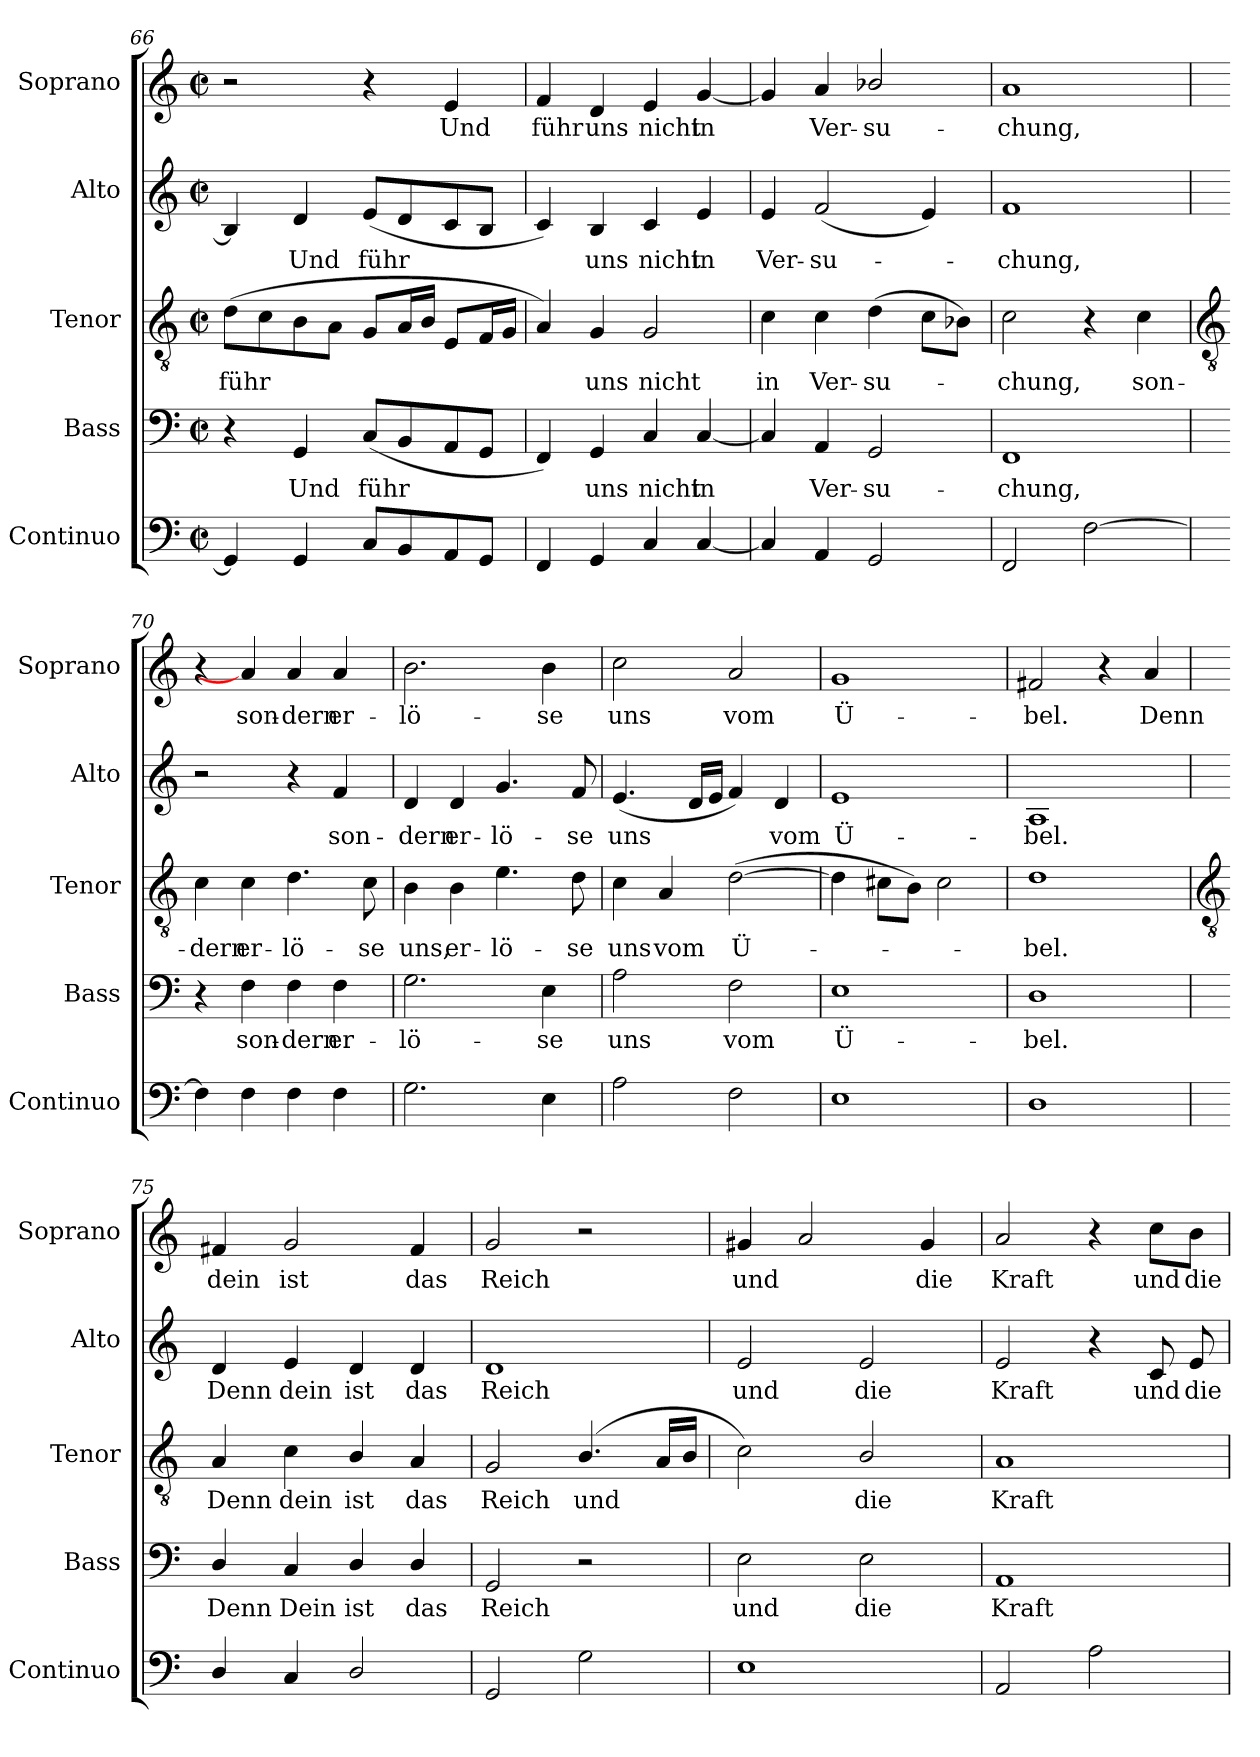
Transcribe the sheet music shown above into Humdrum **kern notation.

**kern	**kern	**text	**kern	**text	**kern	**text	**kern	**text
*part5	*part4	*part4	*part3	*part3	*part2	*part2	*part1	*part1
*staff5	*staff4	*staff4	*staff3	*staff3	*staff2	*staff2	*staff1	*staff1
*I"Continuo	*I"Bass	*	*I"Tenor	*	*I"Alto	*	*I"Soprano	*
*I'Continuo	*I'Bass	*	*I'Tenor	*	*I'Alto	*	*I'Soprano	*
*clefF4	*clefF4	*	*clefGv2	*	*clefG2	*	*clefG2	*
*k[]	*k[]	*	*k[]	*	*k[]	*	*k[]	*
*C:	*C:	*	*C:	*	*C:	*	*C:	*
*M2/2	*M2/2	*	*M2/2	*	*M2/2	*	*M2/2	*
*met(c|)	*met(c|)	*	*met(c|)	*	*met(c|)	*	*met(c|)	*
=66	=66	=66	=66	=66	=66	=66	=66	=66
!	!	!	!	!LO:LY:b	!	!	!	!
4GG]	4r	.	(>8dL	führ	4B]	.	2r	.
.	.	.	8c	.	.	.	.	.
!	!	!LO:LY:b	!	!	!	!LO:LY:b	!	!
4GG	4GG	Und	8B	.	4d	Und	.	.
.	.	.	8AJ	.	.	.	.	.
!	!	!LO:LY:b	!	!	!	!LO:LY:b	!	!
8CL	(<8CL	führ	8GL	.	(<8eL	führ	4r	.
8BB	8BB	.	16AL	.	8d	.	.	.
.	.	.	16BJJ	.	.	.	.	.
!	!	!	!	!	!	!	!	!LO:LY:b
8AA	8AA	.	8EL	.	8c	.	4e	Und
8GGJ	8GGJ	.	16FL	.	8BJ	.	.	.
.	.	.	16GJJ	.	.	.	.	.
=67	=67	=67	=67	=67	=67	=67	=67	=67
!	!	!	!	!	!	!	!	!LO:LY:b
4FF	4FF)	.	4A)	.	4c)	.	4f	führ
!	!	!LO:LY:b	!	!LO:LY:b	!	!LO:LY:b	!	!LO:LY:b
4GG	4GG	uns	4G	uns	4B	uns	4d	uns
!	!	!LO:LY:b	!	!LO:LY:b	!	!LO:LY:b	!	!LO:LY:b
4C	4C	nicht	2G	nicht	4c	nicht	4e	nicht
!	!	!LO:LY:b	!	!	!	!LO:LY:b	!	!LO:LY:b
[4C	[4C	in	.	.	4e	in	[4g	in
=68	=68	=68	=68	=68	=68	=68	=68	=68
!	!	!	!	!LO:LY:b	!	!LO:LY:b	!	!
4C]	4C]	.	4c	in	4e	Ver-	4g]	.
!	!	!LO:LY:b	!	!LO:LY:b	!	!LO:LY:b	!	!LO:LY:b
4AA	4AA	Ver-	4c	Ver-	(<2f	-su-	4a	Ver-
!	!	!LO:LY:b	!	!LO:LY:b	!	!	!	!LO:LY:b
2GG	2GG	-su-	(>4d	-su-	.	.	2b-X/	-su-
.	.	.	8cL	.	4e)	.	.	.
.	.	.	8B-XJ)	.	.	.	.	.
=69	=69	=69	=69	=69	=69	=69	=69	=69
!	!	!LO:LY:b	!	!LO:LY:b	!	!LO:LY:b	!	!LO:LY:b
2FF	1FF	-chung,	2c	chung,	1f	chung,	1a	-chung,
[2F	.	.	4r	.	.	.	.	.
!	!	!	!	!LO:LY:b	!	!	!	!
.	.	.	4c	son-	.	.	.	.
!!LO:LB:g=z
=70	=70	=70	=70	=70	=70	=70	=70	=70
*	*	*	*clefGv2	*	*	*	*	*
!	!	!	!	!LO:LY:b	!	!	!	!
4F]	4r	.	4c	-dern	2r	.	4r	.
!	!	!LO:LY:b	!	!LO:LY:b	!	!	!	!LO:LY:b
4F	4F	son-	4c	er-	.	.	4a]	son-
!	!	!LO:LY:b	!	!LO:LY:b	!	!	!	!LO:LY:b
4F	4F	-dern	4.d	-lö-	4r	.	4a	-dern
!	!	!LO:LY:b	!	!	!	!LO:LY:b	!	!LO:LY:b
4F	4F	er-	.	.	4f	son-	4a	er-
!	!	!	!	!LO:LY:b	!	!	!	!
.	.	.	8c	-se	.	.	.	.
=71	=71	=71	=71	=71	=71	=71	=71	=71
!	!	!LO:LY:b	!	!LO:LY:b	!	!LO:LY:b	!	!LO:LY:b
2.G	2.G	-lö-	4B	uns,	4d	-dern	2.b	-lö-
!	!	!	!	!LO:LY:b	!	!LO:LY:b	!	!
.	.	.	4B	er-	4d	er-	.	.
!	!	!	!	!LO:LY:b	!	!LO:LY:b	!	!
.	.	.	4.e	-lö-	4.g	-lö-	.	.
!	!	!LO:LY:b	!	!	!	!	!	!LO:LY:b
4E	4E	-se	.	.	.	.	4b	-se
!	!	!	!	!LO:LY:b	!	!LO:LY:b	!	!
.	.	.	8d	-se	8f	-se	.	.
=72	=72	=72	=72	=72	=72	=72	=72	=72
!	!	!LO:LY:b	!	!LO:LY:b	!	!LO:LY:b	!	!LO:LY:b
2A	2A	uns	4c	uns	(<4.e	uns	2cc	uns
!	!	!	!	!LO:LY:b	!	!	!	!
.	.	.	4A	vom	.	.	.	.
.	.	.	.	.	16dLL	.	.	.
.	.	.	.	.	16eJJ	.	.	.
!	!	!LO:LY:b	!	!LO:LY:b	!	!	!	!LO:LY:b
2F	2F	vom	(>[2d	Ü-	4f)	.	2a	vom
!	!	!	!	!	!	!LO:LY:b	!	!
.	.	.	.	.	4d	vom	.	.
=73	=73	=73	=73	=73	=73	=73	=73	=73
!	!	!LO:LY:b	!	!	!	!LO:LY:b	!	!LO:LY:b
1E	1E	Ü-	4d]	.	1e	Ü-	1g	Ü-
.	.	.	8c#XL	.	.	.	.	.
.	.	.	8BJ)	.	.	.	.	.
.	.	.	2c#	.	.	.	.	.
=74	=74	=74	=74	=74	=74	=74	=74	=74
!	!	!LO:LY:b	!	!LO:LY:b	!	!LO:LY:b	!	!LO:LY:b
1D	1D	-bel.	1d	bel.	1A	-bel.	2f#X	-bel.
.	.	.	.	.	.	.	4r	.
!	!	!	!	!	!	!	!	!LO:LY:b
.	.	.	.	.	.	.	4a	Denn
!!LO:LB:g=z
=75	=75	=75	=75	=75	=75	=75	=75	=75
*	*	*	*clefGv2	*	*	*	*	*
!	!	!LO:LY:b	!	!LO:LY:b	!	!LO:LY:b	!	!LO:LY:b
4D/	4D/	Denn	4A	Denn	4d	Denn	4f#X	dein
!	!	!LO:LY:b	!	!LO:LY:b	!	!LO:LY:b	!	!LO:LY:b
4C	4C	Dein	4c	dein	4e	dein	2g	ist
!	!	!LO:LY:b	!	!LO:LY:b	!	!LO:LY:b	!	!
2D/	4D/	ist	4B/	ist	4d	ist	.	.
!	!	!LO:LY:b	!	!LO:LY:b	!	!LO:LY:b	!	!LO:LY:b
.	4D/	das	4A	das	4d	das	4f#	das
=76	=76	=76	=76	=76	=76	=76	=76	=76
!	!	!LO:LY:b	!	!LO:LY:b	!	!LO:LY:b	!	!LO:LY:b
2GG	2GG	Reich	2G	Reich	1d	Reich	2g	Reich
!	!	!	!	!LO:LY:b	!	!	!	!
2G	2r	.	(<4.B/	und	.	.	2r	.
.	.	.	16ALL	.	.	.	.	.
.	.	.	16BJJ	.	.	.	.	.
=77	=77	=77	=77	=77	=77	=77	=77	=77
!	!	!LO:LY:b	!	!	!	!LO:LY:b	!	!LO:LY:b
1E	2E	und	2c)	.	2e	und	4g#X	und
.	.	.	.	.	.	.	2a	.
!	!	!LO:LY:b	!	!LO:LY:b	!	!LO:LY:b	!	!
.	2E	die	2B/	die	2e	die	.	.
!	!	!	!	!	!	!	!	!LO:LY:b
.	.	.	.	.	.	.	4g#	die
=78	=78	=78	=78	=78	=78	=78	=78	=78
!	!	!LO:LY:b	!	!LO:LY:b	!	!LO:LY:b	!	!LO:LY:b
2AA	1AA	Kraft	1A	Kraft	2e	Kraft	2a	Kraft
2A	.	.	.	.	4r	.	4r	.
!	!	!	!	!	!	!LO:LY:b	!	!LO:LY:b
.	.	.	.	.	8c	und	8cc\L	und
!	!	!	!	!	!	!LO:LY:b	!	!LO:LY:b
.	.	.	.	.	8e	die	8b\J	die
=	=	=	=	=	=	=	=	=
*-	*-	*-	*-	*-	*-	*-	*-	*-
